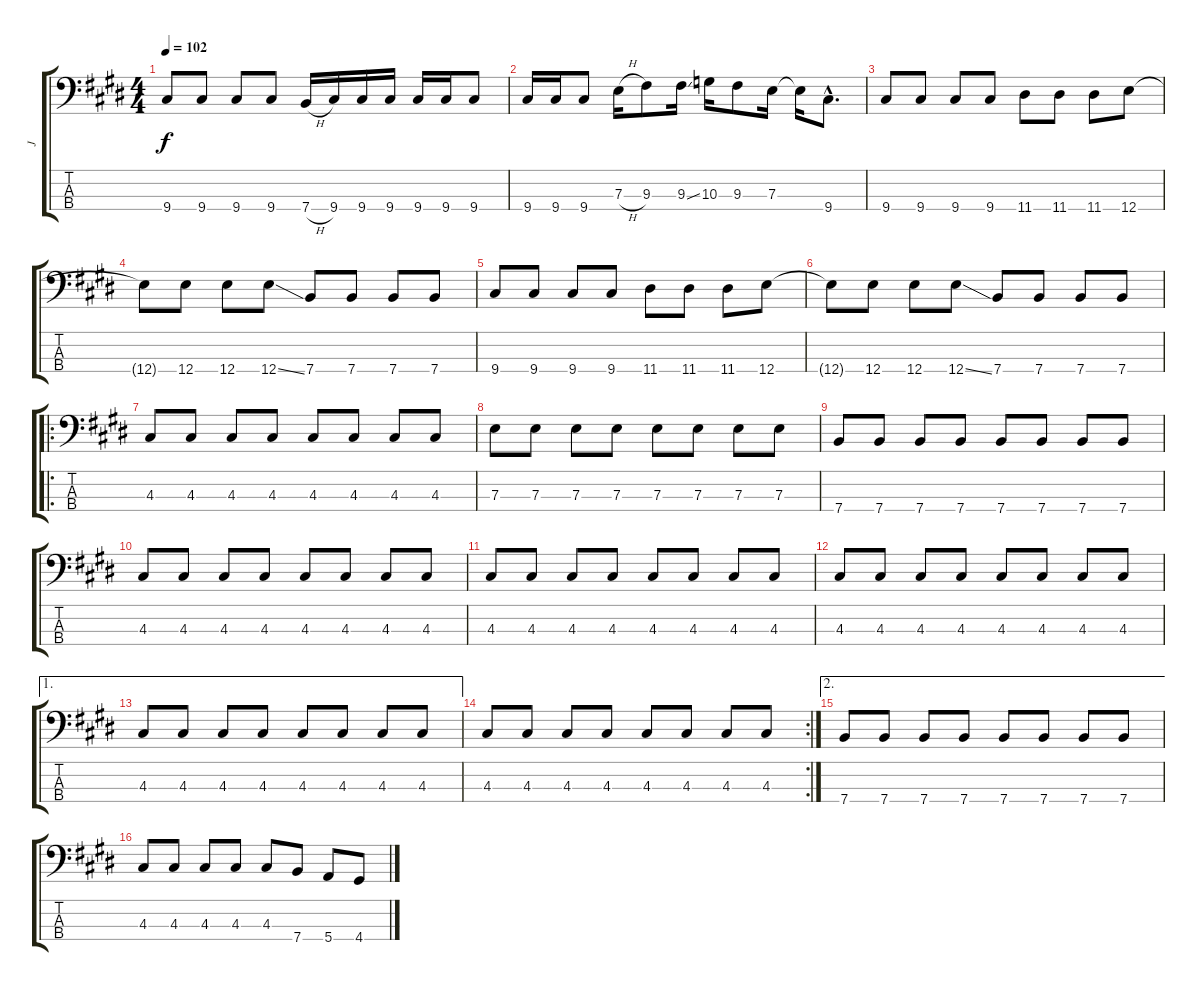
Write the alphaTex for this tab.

\track ("J" "J") {instrument electricbasspick}
\staff {score tabs}
\tuning (G2 D2 A1 E1) {hide}
\ts (4 4)
\tempo 102
\clef f4
\ks e
9.4.8{dy f} 9.4.8 9.4.8 9.4.8 7.4{h}.16 9.4.16 9.4.16 9.4.16 9.4.16 9.4.16 9.4.8 |
9.4.16 9.4.16 9.4.8 7.3{h}.16 9.3.8 9.3{ss}.16 10.3.16 9.3.8 7.3.16 7.3{t}.16 9.4{hac}.8{d} |
9.4.8 9.4.8 9.4.8 9.4.8 11.4.8 11.4.8 11.4.8 12.4.8 |
12.4{t}.8 12.4.8 12.4.8 12.4{ss}.8 7.4.8 7.4.8 7.4.8 7.4.8 |
9.4.8 9.4.8 9.4.8 9.4.8 11.4.8 11.4.8 11.4.8 12.4.8 |
12.4{t}.8 12.4.8 12.4.8 12.4{ss}.8 7.4.8 7.4.8 7.4.8 7.4.8 |
\ro
4.3.8 4.3.8 4.3.8 4.3.8 4.3.8 4.3.8 4.3.8 4.3.8 |
7.3.8 7.3.8 7.3.8 7.3.8 7.3.8 7.3.8 7.3.8 7.3.8 |
7.4.8 7.4.8 7.4.8 7.4.8 7.4.8 7.4.8 7.4.8 7.4.8 |
4.3.8 4.3.8 4.3.8 4.3.8 4.3.8 4.3.8 4.3.8 4.3.8 |
4.3.8 4.3.8 4.3.8 4.3.8 4.3.8 4.3.8 4.3.8 4.3.8 |
4.3.8 4.3.8 4.3.8 4.3.8 4.3.8 4.3.8 4.3.8 4.3.8 |
\ae 1
4.3.8 4.3.8 4.3.8 4.3.8 4.3.8 4.3.8 4.3.8 4.3.8 |
\rc 2
4.3.8 4.3.8 4.3.8 4.3.8 4.3.8 4.3.8 4.3.8 4.3.8 |
\ae 2
7.4.8 7.4.8 7.4.8 7.4.8 7.4.8 7.4.8 7.4.8 7.4.8 |
4.3.8 4.3.8 4.3.8 4.3.8 4.3.8 7.4.8 5.4.8 4.4.8
